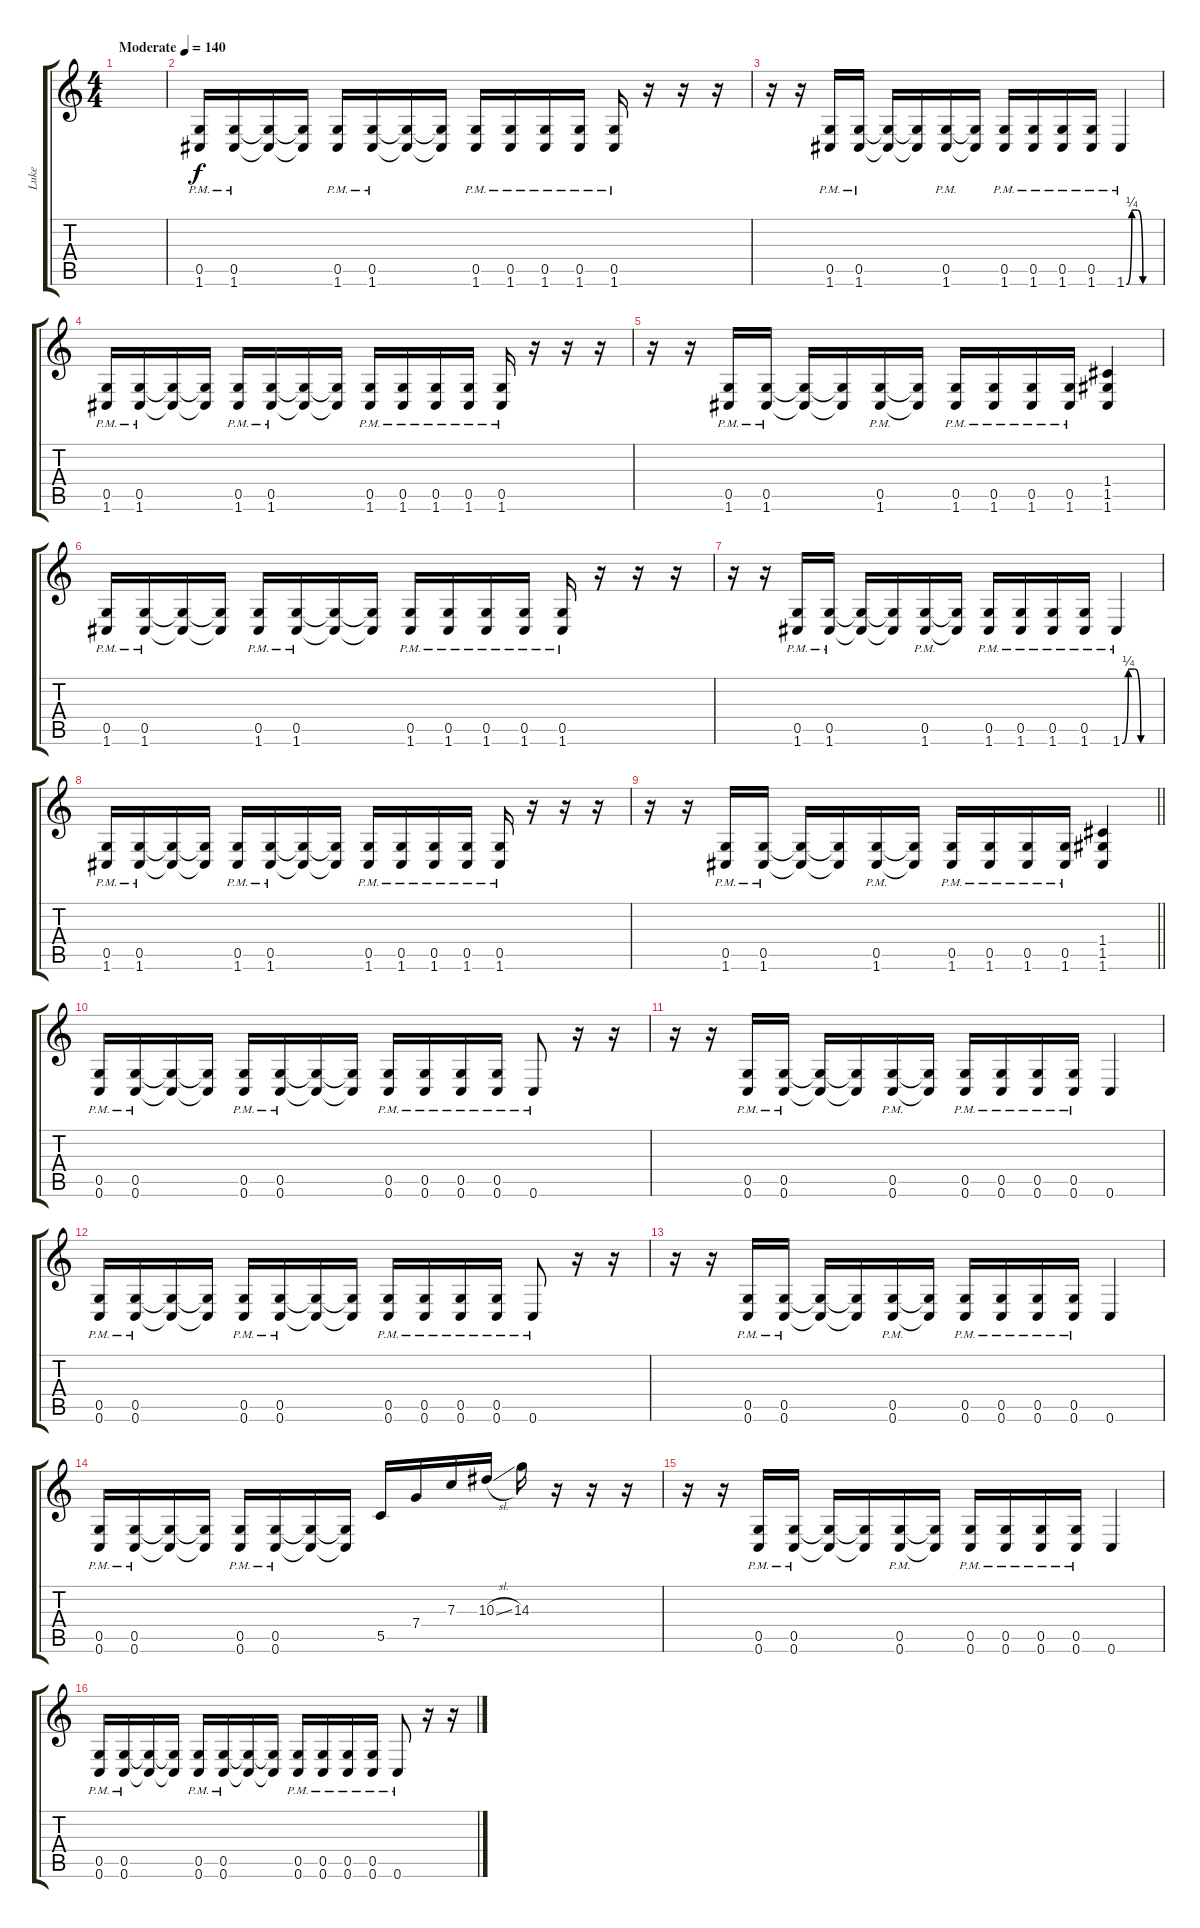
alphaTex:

\track ("Luke" "Luke") {instrument overdrivenguitar}
\staff {score tabs}
\tuning (D4 A3 F3 C3 G2 C2) {hide}
\ts (4 4)
\tempo (140 "Moderate")
\clef g2
\ks c
|
(0.5{pm} 1.6{pm}).16 (0.5{pm} 1.6{pm}).16 (0.5{t} 1.6{t}).16 (0.5{t} 1.6{t}).16 (0.5{pm} 1.6{pm}).16 (0.5{pm} 1.6{pm}).16 (0.5{t} 1.6{t}).16 (0.5{t} 1.6{t}).16 (0.5{pm} 1.6{pm}).16 (0.5{pm} 1.6{pm}).16 (0.5{pm} 1.6{pm}).16 (0.5{pm} 1.6{pm}).16 (0.5{pm} 1.6{pm}).16 r.16 r.16 r.16 |
r.16 r.16 (0.5{pm} 1.6{pm}).16 (0.5{pm} 1.6{pm}).16 (0.5{t} 1.6{t}).16 (0.5{t} 1.6{t}).16 (0.5{pm} 1.6{pm}).16 (0.5{t} 1.6{t}).16 (0.5{pm} 1.6{pm}).16 (0.5{pm} 1.6{pm}).16 (0.5{pm} 1.6{pm}).16 (0.5{pm} 1.6{pm}).16 1.6{be (custom 0 0 10 1 20 1 30 0 60 0) pm}.4 |
(0.5{pm} 1.6{pm}).16 (0.5{pm} 1.6{pm}).16 (0.5{t} 1.6{t}).16 (0.5{t} 1.6{t}).16 (0.5{pm} 1.6{pm}).16 (0.5{pm} 1.6{pm}).16 (0.5{t} 1.6{t}).16 (0.5{t} 1.6{t}).16 (0.5{pm} 1.6{pm}).16 (0.5{pm} 1.6{pm}).16 (0.5{pm} 1.6{pm}).16 (0.5{pm} 1.6{pm}).16 (0.5{pm} 1.6{pm}).16 r.16 r.16 r.16 |
r.16 r.16 (0.5{pm} 1.6{pm}).16 (0.5{pm} 1.6{pm}).16 (0.5{t} 1.6{t}).16 (0.5{t} 1.6{t}).16 (0.5{pm} 1.6{pm}).16 (0.5{t} 1.6{t}).16 (0.5{pm} 1.6{pm}).16 (0.5{pm} 1.6{pm}).16 (0.5{pm} 1.6{pm}).16 (0.5{pm} 1.6{pm}).16 (1.4 1.5 1.6).4 |
(0.5{pm} 1.6{pm}).16 (0.5{pm} 1.6{pm}).16 (0.5{t} 1.6{t}).16 (0.5{t} 1.6{t}).16 (0.5{pm} 1.6{pm}).16 (0.5{pm} 1.6{pm}).16 (0.5{t} 1.6{t}).16 (0.5{t} 1.6{t}).16 (0.5{pm} 1.6{pm}).16 (0.5{pm} 1.6{pm}).16 (0.5{pm} 1.6{pm}).16 (0.5{pm} 1.6{pm}).16 (0.5{pm} 1.6{pm}).16 r.16 r.16 r.16 |
r.16 r.16 (0.5{pm} 1.6{pm}).16 (0.5{pm} 1.6{pm}).16 (0.5{t} 1.6{t}).16 (0.5{t} 1.6{t}).16 (0.5{pm} 1.6{pm}).16 (0.5{t} 1.6{t}).16 (0.5{pm} 1.6{pm}).16 (0.5{pm} 1.6{pm}).16 (0.5{pm} 1.6{pm}).16 (0.5{pm} 1.6{pm}).16 1.6{be (custom 0 0 10 1 20 1 30 0 60 0) pm}.4 |
(0.5{pm} 1.6{pm}).16 (0.5{pm} 1.6{pm}).16 (0.5{t} 1.6{t}).16 (0.5{t} 1.6{t}).16 (0.5{pm} 1.6{pm}).16 (0.5{pm} 1.6{pm}).16 (0.5{t} 1.6{t}).16 (0.5{t} 1.6{t}).16 (0.5{pm} 1.6{pm}).16 (0.5{pm} 1.6{pm}).16 (0.5{pm} 1.6{pm}).16 (0.5{pm} 1.6{pm}).16 (0.5{pm} 1.6{pm}).16 r.16 r.16 r.16 |
\barLineRight lightlight
r.16 r.16 (0.5{pm} 1.6{pm}).16 (0.5{pm} 1.6{pm}).16 (0.5{t} 1.6{t}).16 (0.5{t} 1.6{t}).16 (0.5{pm} 1.6{pm}).16 (0.5{t} 1.6{t}).16 (0.5{pm} 1.6{pm}).16 (0.5{pm} 1.6{pm}).16 (0.5{pm} 1.6{pm}).16 (0.5{pm} 1.6{pm}).16 (1.4 1.5 1.6).4 |
\section ("" "")
(0.5{pm} 0.6{pm}).16 (0.5{pm} 0.6{pm}).16 (0.5{t} 0.6{t}).16 (0.5{t} 0.6{t}).16 (0.5{pm} 0.6{pm}).16 (0.5{pm} 0.6{pm}).16 (0.5{t} 0.6{t}).16 (0.5{t} 0.6{t}).16 (0.5{pm} 0.6{pm}).16 (0.5{pm} 0.6{pm}).16 (0.5{pm} 0.6{pm}).16 (0.5{pm} 0.6{pm}).16 0.6{pm}.8 r.16 r.16 |
r.16 r.16 (0.5{pm} 0.6{pm}).16 (0.5{pm} 0.6{pm}).16 (0.5{t} 0.6{t}).16 (0.5{t} 0.6{t}).16 (0.5{pm} 0.6{pm}).16 (0.5{t} 0.6{t}).16 (0.5{pm} 0.6{pm}).16 (0.5{pm} 0.6{pm}).16 (0.5{pm} 0.6{pm}).16 (0.5{pm} 0.6{pm}).16 0.6.4 |
(0.5{pm} 0.6{pm}).16 (0.5{pm} 0.6{pm}).16 (0.5{t} 0.6{t}).16 (0.5{t} 0.6{t}).16 (0.5{pm} 0.6{pm}).16 (0.5{pm} 0.6{pm}).16 (0.5{t} 0.6{t}).16 (0.5{t} 0.6{t}).16 (0.5{pm} 0.6{pm}).16 (0.5{pm} 0.6{pm}).16 (0.5{pm} 0.6{pm}).16 (0.5{pm} 0.6{pm}).16 0.6{pm}.8 r.16 r.16 |
r.16 r.16 (0.5{pm} 0.6{pm}).16 (0.5{pm} 0.6{pm}).16 (0.5{t} 0.6{t}).16 (0.5{t} 0.6{t}).16 (0.5{pm} 0.6{pm}).16 (0.5{t} 0.6{t}).16 (0.5{pm} 0.6{pm}).16 (0.5{pm} 0.6{pm}).16 (0.5{pm} 0.6{pm}).16 (0.5{pm} 0.6{pm}).16 0.6.4 |
(0.5{pm} 0.6{pm}).16 (0.5{pm} 0.6{pm}).16 (0.5{t} 0.6{t}).16 (0.5{t} 0.6{t}).16 (0.5{pm} 0.6{pm}).16 (0.5{pm} 0.6{pm}).16 (0.5{t} 0.6{t}).16 (0.5{t} 0.6{t}).16 5.5.16 7.4.16 7.3.16 10.3{sl}.16 14.3.16 r.16 r.16 r.16 |
r.16 r.16 (0.5{pm} 0.6{pm}).16 (0.5{pm} 0.6{pm}).16 (0.5{t} 0.6{t}).16 (0.5{t} 0.6{t}).16 (0.5{pm} 0.6{pm}).16 (0.5{t} 0.6{t}).16 (0.5{pm} 0.6{pm}).16 (0.5{pm} 0.6{pm}).16 (0.5{pm} 0.6{pm}).16 (0.5{pm} 0.6{pm}).16 0.6.4 |
(0.5{pm} 0.6{pm}).16 (0.5{pm} 0.6{pm}).16 (0.5{t} 0.6{t}).16 (0.5{t} 0.6{t}).16 (0.5{pm} 0.6{pm}).16 (0.5{pm} 0.6{pm}).16 (0.5{t} 0.6{t}).16 (0.5{t} 0.6{t}).16 (0.5{pm} 0.6{pm}).16 (0.5{pm} 0.6{pm}).16 (0.5{pm} 0.6{pm}).16 (0.5{pm} 0.6{pm}).16 0.6{pm}.8 r.16 r.16
